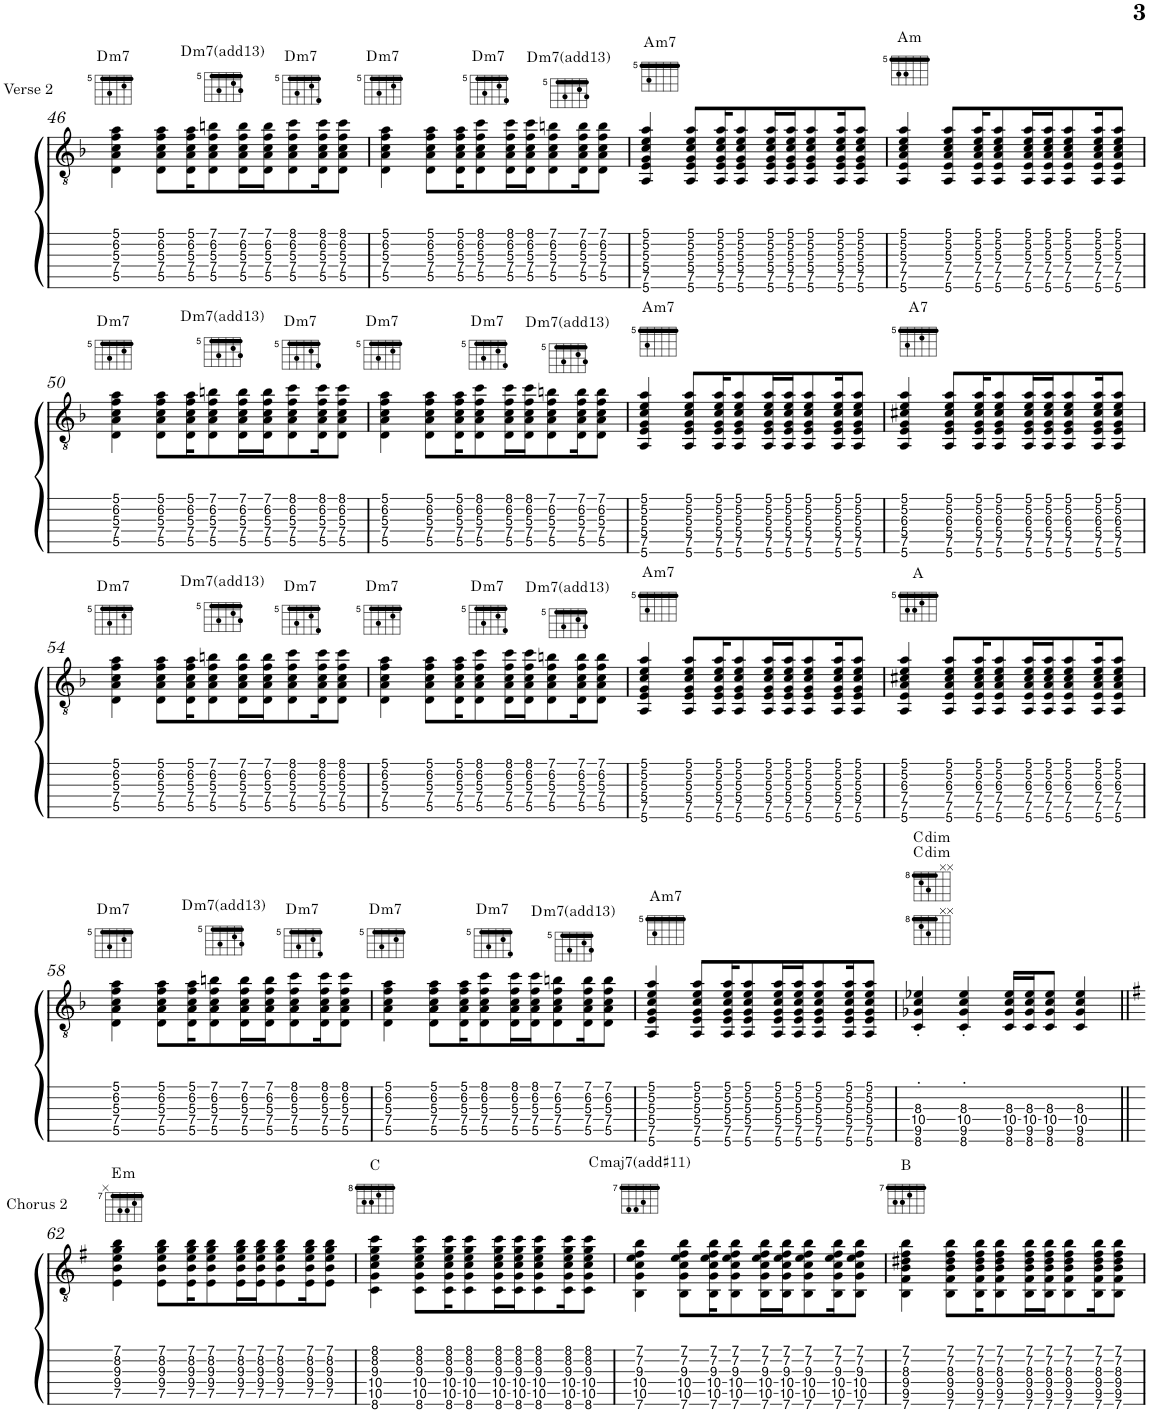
**kern	**kern	**harte
*part1	*part1	*part1
*staff2	*staff1	*
*I"Electric Guitar	*	*
*I'El. Guit.	*	*
!!LO:PB:g=z
*	*clefGv2	*
*k[b-]	*k[b-]	*
*M4/4	*M4/4	*
=46	=46	=46
!	!LO:TX:a:t=Verse 2	!LO:H:kt=m7
4D 4A 4c 4f 4a	4D\ 4A\ 4c\ 4f\ 4a\	D:min7
8D\ 8A\ 8c\ 8f\ 8a\L	8D\ 8A\ 8c\ 8f\ 8a\L	.
16D\ 16A\ 16c\ 16f\ 16a\K	16D\ 16A\ 16c\ 16f\ 16a\K	.
!	!	!LO:H:kt=m7
8D\ 8A\ 8c\ 8f\ 8bn\J	8D\ 8A\ 8c\ 8f\ 8bn\	D:min7(13)
16D\ 16A\ 16c\ 16f\ 16b\KL	16D\ 16A\ 16c\ 16f\ 16b\L	.
16D\ 16A\ 16c\ 16f\ 16b\K	16D\ 16A\ 16c\ 16f\ 16b\J	.
!	!	!LO:H:kt=m7
8D\ 8A\ 8c\ 8f\ 8cc\J	8D\ 8A\ 8c\ 8f\ 8cc\	D:min7
16D\ 16A\ 16c\ 16f\ 16cc\KL	16D\ 16A\ 16c\ 16f\ 16cc\K	.
8D\ 8A\ 8c\ 8f\ 8cc\J	8D\ 8A\ 8c\ 8f\ 8cc\J	.
=47	=47	=47
!	!	!LO:H:kt=m7
4D 4A 4c 4f 4a	4D\ 4A\ 4c\ 4f\ 4a\	D:min7
8D\ 8A\ 8c\ 8f\ 8a\L	8D\ 8A\ 8c\ 8f\ 8a\L	.
16D\ 16A\ 16c\ 16f\ 16a\K	16D\ 16A\ 16c\ 16f\ 16a\K	.
!	!	!LO:H:kt=m7
8D\ 8A\ 8c\ 8f\ 8cc\J	8D\ 8A\ 8c\ 8f\ 8cc\	D:min7
16D\ 16A\ 16c\ 16f\ 16cc\KL	16D\ 16A\ 16c\ 16f\ 16cc\L	.
16D\ 16A\ 16c\ 16f\ 16cc\K	16D\ 16A\ 16c\ 16f\ 16cc\J	.
!	!	!LO:H:kt=m7
8D\ 8A\ 8c\ 8f\ 8bn\J	8D\ 8A\ 8c\ 8f\ 8bn\	D:min7(13)
16D\ 16A\ 16c\ 16f\ 16b\KL	16D\ 16A\ 16c\ 16f\ 16b\K	.
8D\ 8A\ 8c\ 8f\ 8b\J	8D\ 8A\ 8c\ 8f\ 8b\J	.
=48	=48	=48
!	!	!LO:H:kt=m7
4AA 4E 4G 4c 4e 4a	4AA/ 4E/ 4G/ 4c/ 4e/ 4a/	A:min7
8AA\ 8E\ 8G\ 8c\ 8e\ 8a\L	8AA/ 8E/ 8G/ 8c/ 8e/ 8a/L	.
16AA\ 16E\ 16G\ 16c\ 16e\ 16a\K	16AA/ 16E/ 16G/ 16c/ 16e/ 16a/K	.
8AA\ 8E\ 8G\ 8c\ 8e\ 8a\J	8AA/ 8E/ 8G/ 8c/ 8e/ 8a/	.
16AA\ 16E\ 16G\ 16c\ 16e\ 16a\KL	16AA/ 16E/ 16G/ 16c/ 16e/ 16a/L	.
16AA\ 16E\ 16G\ 16c\ 16e\ 16a\K	16AA/ 16E/ 16G/ 16c/ 16e/ 16a/J	.
8AA\ 8E\ 8G\ 8c\ 8e\ 8a\J	8AA/ 8E/ 8G/ 8c/ 8e/ 8a/	.
16AA\ 16E\ 16G\ 16c\ 16e\ 16a\KL	16AA/ 16E/ 16G/ 16c/ 16e/ 16a/K	.
8AA\ 8E\ 8G\ 8c\ 8e\ 8a\J	8AA/ 8E/ 8G/ 8c/ 8e/ 8a/J	.
=49	=49	=49
!	!	!LO:H:kt=m
4AA 4E 4A 4c 4e 4a	4AA/ 4E/ 4A/ 4c/ 4e/ 4a/	A:min
8AA\ 8E\ 8A\ 8c\ 8e\ 8a\L	8AA/ 8E/ 8A/ 8c/ 8e/ 8a/L	.
16AA\ 16E\ 16A\ 16c\ 16e\ 16a\K	16AA/ 16E/ 16A/ 16c/ 16e/ 16a/K	.
8AA\ 8E\ 8A\ 8c\ 8e\ 8a\J	8AA/ 8E/ 8A/ 8c/ 8e/ 8a/	.
16AA\ 16E\ 16A\ 16c\ 16e\ 16a\KL	16AA/ 16E/ 16A/ 16c/ 16e/ 16a/L	.
16AA\ 16E\ 16A\ 16c\ 16e\ 16a\K	16AA/ 16E/ 16A/ 16c/ 16e/ 16a/J	.
8AA\ 8E\ 8A\ 8c\ 8e\ 8a\J	8AA/ 8E/ 8A/ 8c/ 8e/ 8a/	.
16AA\ 16E\ 16A\ 16c\ 16e\ 16a\KL	16AA/ 16E/ 16A/ 16c/ 16e/ 16a/K	.
8AA\ 8E\ 8A\ 8c\ 8e\ 8a\J	8AA/ 8E/ 8A/ 8c/ 8e/ 8a/J	.
!!LO:LB:g=z
=50	=50	=50
!	!	!LO:H:kt=m7
4D 4A 4c 4f 4a	4D\ 4A\ 4c\ 4f\ 4a\	D:min7
8D\ 8A\ 8c\ 8f\ 8a\L	8D\ 8A\ 8c\ 8f\ 8a\L	.
16D\ 16A\ 16c\ 16f\ 16a\K	16D\ 16A\ 16c\ 16f\ 16a\K	.
!	!	!LO:H:kt=m7
8D\ 8A\ 8c\ 8f\ 8bn\J	8D\ 8A\ 8c\ 8f\ 8bn\	D:min7(13)
16D\ 16A\ 16c\ 16f\ 16b\KL	16D\ 16A\ 16c\ 16f\ 16b\L	.
16D\ 16A\ 16c\ 16f\ 16b\K	16D\ 16A\ 16c\ 16f\ 16b\J	.
!	!	!LO:H:kt=m7
8D\ 8A\ 8c\ 8f\ 8cc\J	8D\ 8A\ 8c\ 8f\ 8cc\	D:min7
16D\ 16A\ 16c\ 16f\ 16cc\KL	16D\ 16A\ 16c\ 16f\ 16cc\K	.
8D\ 8A\ 8c\ 8f\ 8cc\J	8D\ 8A\ 8c\ 8f\ 8cc\J	.
=51	=51	=51
!	!	!LO:H:kt=m7
4D 4A 4c 4f 4a	4D\ 4A\ 4c\ 4f\ 4a\	D:min7
8D\ 8A\ 8c\ 8f\ 8a\L	8D\ 8A\ 8c\ 8f\ 8a\L	.
16D\ 16A\ 16c\ 16f\ 16a\K	16D\ 16A\ 16c\ 16f\ 16a\K	.
!	!	!LO:H:kt=m7
8D\ 8A\ 8c\ 8f\ 8cc\J	8D\ 8A\ 8c\ 8f\ 8cc\	D:min7
16D\ 16A\ 16c\ 16f\ 16cc\KL	16D\ 16A\ 16c\ 16f\ 16cc\L	.
16D\ 16A\ 16c\ 16f\ 16cc\K	16D\ 16A\ 16c\ 16f\ 16cc\J	.
!	!	!LO:H:kt=m7
8D\ 8A\ 8c\ 8f\ 8bn\J	8D\ 8A\ 8c\ 8f\ 8bn\	D:min7(13)
16D\ 16A\ 16c\ 16f\ 16b\KL	16D\ 16A\ 16c\ 16f\ 16b\K	.
8D\ 8A\ 8c\ 8f\ 8b\J	8D\ 8A\ 8c\ 8f\ 8b\J	.
=52	=52	=52
!	!	!LO:H:kt=m7
4AA 4E 4G 4c 4e 4a	4AA/ 4E/ 4G/ 4c/ 4e/ 4a/	A:min7
8AA\ 8E\ 8G\ 8c\ 8e\ 8a\L	8AA/ 8E/ 8G/ 8c/ 8e/ 8a/L	.
16AA\ 16E\ 16G\ 16c\ 16e\ 16a\K	16AA/ 16E/ 16G/ 16c/ 16e/ 16a/K	.
8AA\ 8E\ 8G\ 8c\ 8e\ 8a\J	8AA/ 8E/ 8G/ 8c/ 8e/ 8a/	.
16AA\ 16E\ 16G\ 16c\ 16e\ 16a\KL	16AA/ 16E/ 16G/ 16c/ 16e/ 16a/L	.
16AA\ 16E\ 16G\ 16c\ 16e\ 16a\K	16AA/ 16E/ 16G/ 16c/ 16e/ 16a/J	.
8AA\ 8E\ 8G\ 8c\ 8e\ 8a\J	8AA/ 8E/ 8G/ 8c/ 8e/ 8a/	.
16AA\ 16E\ 16G\ 16c\ 16e\ 16a\KL	16AA/ 16E/ 16G/ 16c/ 16e/ 16a/K	.
8AA\ 8E\ 8G\ 8c\ 8e\ 8a\J	8AA/ 8E/ 8G/ 8c/ 8e/ 8a/J	.
=53	=53	=53
!	!	!LO:H:kt=7
4AA 4E 4G 4c#X 4e 4a	4AA/ 4E/ 4G/ 4c#X/ 4e/ 4a/	A:7
8AA\ 8E\ 8G\ 8c#\ 8e\ 8a\L	8AA/ 8E/ 8G/ 8c#/ 8e/ 8a/L	.
16AA\ 16E\ 16G\ 16c#\ 16e\ 16a\K	16AA/ 16E/ 16G/ 16c#/ 16e/ 16a/K	.
8AA\ 8E\ 8G\ 8c#\ 8e\ 8a\J	8AA/ 8E/ 8G/ 8c#/ 8e/ 8a/	.
16AA\ 16E\ 16G\ 16c#\ 16e\ 16a\KL	16AA/ 16E/ 16G/ 16c#/ 16e/ 16a/L	.
16AA\ 16E\ 16G\ 16c#\ 16e\ 16a\K	16AA/ 16E/ 16G/ 16c#/ 16e/ 16a/J	.
8AA\ 8E\ 8G\ 8c#\ 8e\ 8a\J	8AA/ 8E/ 8G/ 8c#/ 8e/ 8a/	.
16AA\ 16E\ 16G\ 16c#\ 16e\ 16a\KL	16AA/ 16E/ 16G/ 16c#/ 16e/ 16a/K	.
8AA\ 8E\ 8G\ 8c#\ 8e\ 8a\J	8AA/ 8E/ 8G/ 8c#/ 8e/ 8a/J	.
!!LO:LB:g=z
=54	=54	=54
!	!	!LO:H:kt=m7
4D 4A 4c 4f 4a	4D\ 4A\ 4c\ 4f\ 4a\	D:min7
8D\ 8A\ 8c\ 8f\ 8a\L	8D\ 8A\ 8c\ 8f\ 8a\L	.
16D\ 16A\ 16c\ 16f\ 16a\K	16D\ 16A\ 16c\ 16f\ 16a\K	.
!	!	!LO:H:kt=m7
8D\ 8A\ 8c\ 8f\ 8bn\J	8D\ 8A\ 8c\ 8f\ 8bn\	D:min7(13)
16D\ 16A\ 16c\ 16f\ 16b\KL	16D\ 16A\ 16c\ 16f\ 16b\L	.
16D\ 16A\ 16c\ 16f\ 16b\K	16D\ 16A\ 16c\ 16f\ 16b\J	.
!	!	!LO:H:kt=m7
8D\ 8A\ 8c\ 8f\ 8cc\J	8D\ 8A\ 8c\ 8f\ 8cc\	D:min7
16D\ 16A\ 16c\ 16f\ 16cc\KL	16D\ 16A\ 16c\ 16f\ 16cc\K	.
8D\ 8A\ 8c\ 8f\ 8cc\J	8D\ 8A\ 8c\ 8f\ 8cc\J	.
=55	=55	=55
!	!	!LO:H:kt=m7
4D 4A 4c 4f 4a	4D\ 4A\ 4c\ 4f\ 4a\	D:min7
8D\ 8A\ 8c\ 8f\ 8a\L	8D\ 8A\ 8c\ 8f\ 8a\L	.
16D\ 16A\ 16c\ 16f\ 16a\K	16D\ 16A\ 16c\ 16f\ 16a\K	.
!	!	!LO:H:kt=m7
8D\ 8A\ 8c\ 8f\ 8cc\J	8D\ 8A\ 8c\ 8f\ 8cc\	D:min7
16D\ 16A\ 16c\ 16f\ 16cc\KL	16D\ 16A\ 16c\ 16f\ 16cc\L	.
16D\ 16A\ 16c\ 16f\ 16cc\K	16D\ 16A\ 16c\ 16f\ 16cc\J	.
!	!	!LO:H:kt=m7
8D\ 8A\ 8c\ 8f\ 8bn\J	8D\ 8A\ 8c\ 8f\ 8bn\	D:min7(13)
16D\ 16A\ 16c\ 16f\ 16b\KL	16D\ 16A\ 16c\ 16f\ 16b\K	.
8D\ 8A\ 8c\ 8f\ 8b\J	8D\ 8A\ 8c\ 8f\ 8b\J	.
=56	=56	=56
!	!	!LO:H:kt=m7
4AA 4E 4G 4c 4e 4a	4AA/ 4E/ 4G/ 4c/ 4e/ 4a/	A:min7
8AA\ 8E\ 8G\ 8c\ 8e\ 8a\L	8AA/ 8E/ 8G/ 8c/ 8e/ 8a/L	.
16AA\ 16E\ 16G\ 16c\ 16e\ 16a\K	16AA/ 16E/ 16G/ 16c/ 16e/ 16a/K	.
8AA\ 8E\ 8G\ 8c\ 8e\ 8a\J	8AA/ 8E/ 8G/ 8c/ 8e/ 8a/	.
16AA\ 16E\ 16G\ 16c\ 16e\ 16a\KL	16AA/ 16E/ 16G/ 16c/ 16e/ 16a/L	.
16AA\ 16E\ 16G\ 16c\ 16e\ 16a\K	16AA/ 16E/ 16G/ 16c/ 16e/ 16a/J	.
8AA\ 8E\ 8G\ 8c\ 8e\ 8a\J	8AA/ 8E/ 8G/ 8c/ 8e/ 8a/	.
16AA\ 16E\ 16G\ 16c\ 16e\ 16a\KL	16AA/ 16E/ 16G/ 16c/ 16e/ 16a/K	.
8AA\ 8E\ 8G\ 8c\ 8e\ 8a\J	8AA/ 8E/ 8G/ 8c/ 8e/ 8a/J	.
=57	=57	=57
4AA 4E 4A 4c#X 4e 4a	4AA/ 4E/ 4A/ 4c#X/ 4e/ 4a/	A:maj
8AA\ 8E\ 8A\ 8c#\ 8e\ 8a\L	8AA/ 8E/ 8A/ 8c#/ 8e/ 8a/L	.
16AA\ 16E\ 16A\ 16c#\ 16e\ 16a\K	16AA/ 16E/ 16A/ 16c#/ 16e/ 16a/K	.
8AA\ 8E\ 8A\ 8c#\ 8e\ 8a\J	8AA/ 8E/ 8A/ 8c#/ 8e/ 8a/	.
16AA\ 16E\ 16A\ 16c#\ 16e\ 16a\KL	16AA/ 16E/ 16A/ 16c#/ 16e/ 16a/L	.
16AA\ 16E\ 16A\ 16c#\ 16e\ 16a\K	16AA/ 16E/ 16A/ 16c#/ 16e/ 16a/J	.
8AA\ 8E\ 8A\ 8c#\ 8e\ 8a\J	8AA/ 8E/ 8A/ 8c#/ 8e/ 8a/	.
16AA\ 16E\ 16A\ 16c#\ 16e\ 16a\KL	16AA/ 16E/ 16A/ 16c#/ 16e/ 16a/K	.
8AA\ 8E\ 8A\ 8c#\ 8e\ 8a\J	8AA/ 8E/ 8A/ 8c#/ 8e/ 8a/J	.
!!LO:LB:g=z
=58	=58	=58
!	!	!LO:H:kt=m7
4D 4A 4c 4f 4a	4D\ 4A\ 4c\ 4f\ 4a\	D:min7
8D\ 8A\ 8c\ 8f\ 8a\L	8D\ 8A\ 8c\ 8f\ 8a\L	.
16D\ 16A\ 16c\ 16f\ 16a\K	16D\ 16A\ 16c\ 16f\ 16a\K	.
!	!	!LO:H:kt=m7
8D\ 8A\ 8c\ 8f\ 8bn\J	8D\ 8A\ 8c\ 8f\ 8bn\	D:min7(13)
16D\ 16A\ 16c\ 16f\ 16b\KL	16D\ 16A\ 16c\ 16f\ 16b\L	.
16D\ 16A\ 16c\ 16f\ 16b\K	16D\ 16A\ 16c\ 16f\ 16b\J	.
!	!	!LO:H:kt=m7
8D\ 8A\ 8c\ 8f\ 8cc\J	8D\ 8A\ 8c\ 8f\ 8cc\	D:min7
16D\ 16A\ 16c\ 16f\ 16cc\KL	16D\ 16A\ 16c\ 16f\ 16cc\K	.
8D\ 8A\ 8c\ 8f\ 8cc\J	8D\ 8A\ 8c\ 8f\ 8cc\J	.
=59	=59	=59
!	!	!LO:H:kt=m7
4D 4A 4c 4f 4a	4D\ 4A\ 4c\ 4f\ 4a\	D:min7
8D\ 8A\ 8c\ 8f\ 8a\L	8D\ 8A\ 8c\ 8f\ 8a\L	.
16D\ 16A\ 16c\ 16f\ 16a\K	16D\ 16A\ 16c\ 16f\ 16a\K	.
!	!	!LO:H:kt=m7
8D\ 8A\ 8c\ 8f\ 8cc\J	8D\ 8A\ 8c\ 8f\ 8cc\	D:min7
16D\ 16A\ 16c\ 16f\ 16cc\KL	16D\ 16A\ 16c\ 16f\ 16cc\L	.
16D\ 16A\ 16c\ 16f\ 16cc\K	16D\ 16A\ 16c\ 16f\ 16cc\J	.
!	!	!LO:H:kt=m7
8D\ 8A\ 8c\ 8f\ 8bn\J	8D\ 8A\ 8c\ 8f\ 8bn\	D:min7(13)
16D\ 16A\ 16c\ 16f\ 16b\KL	16D\ 16A\ 16c\ 16f\ 16b\K	.
8D\ 8A\ 8c\ 8f\ 8b\J	8D\ 8A\ 8c\ 8f\ 8b\J	.
=60	=60	=60
!	!	!LO:H:kt=m7
4AA 4E 4G 4c 4e 4a	4AA/ 4E/ 4G/ 4c/ 4e/ 4a/	A:min7
8AA\ 8E\ 8G\ 8c\ 8e\ 8a\L	8AA/ 8E/ 8G/ 8c/ 8e/ 8a/L	.
16AA\ 16E\ 16G\ 16c\ 16e\ 16a\K	16AA/ 16E/ 16G/ 16c/ 16e/ 16a/K	.
8AA\ 8E\ 8G\ 8c\ 8e\ 8a\J	8AA/ 8E/ 8G/ 8c/ 8e/ 8a/	.
16AA\ 16E\ 16G\ 16c\ 16e\ 16a\KL	16AA/ 16E/ 16G/ 16c/ 16e/ 16a/L	.
16AA\ 16E\ 16G\ 16c\ 16e\ 16a\K	16AA/ 16E/ 16G/ 16c/ 16e/ 16a/J	.
8AA\ 8E\ 8G\ 8c\ 8e\ 8a\J	8AA/ 8E/ 8G/ 8c/ 8e/ 8a/	.
16AA\ 16E\ 16G\ 16c\ 16e\ 16a\KL	16AA/ 16E/ 16G/ 16c/ 16e/ 16a/K	.
8AA\ 8E\ 8G\ 8c\ 8e\ 8a\J	8AA/ 8E/ 8G/ 8c/ 8e/ 8a/J	.
=61	=61	=61
!	!	!LO:H:n=1:kt=dim
!	!	!LO:H:n=2:kt=dim
4C' 4G-X' 4c' 4e-X'	4C/' 4G-X/' 4c/' 4e-X/'	C:dim C:dim
4C' 4G-' 4c' 4e-'	4C/' 4G-/' 4c/' 4e-/'	.
16C\ 16G-\ 16c\ 16e-\LL	16C/ 16G-/ 16c/ 16e-/LL	.
16C\ 16G-\ 16c\ 16e-\J	16C/ 16G-/ 16c/ 16e-/J	.
8C\ 8G-\ 8c\ 8e-\J	8C/ 8G-/ 8c/ 8e-/J	.
4C 4G- 4c 4e-	4C/ 4G-/ 4c/ 4e-/	.
!!LO:LB:g=z
=62||	=62||	=62||
*k[f#]	*k[f#]	*
!	!LO:TX:a:t=Chorus 2	!LO:H:kt=m
4E 4B 4e 4g 4b	4E\ 4B\ 4e\ 4g\ 4b\	E:min
8E\ 8B\ 8e\ 8g\ 8b\L	8E\ 8B\ 8e\ 8g\ 8b\L	.
16E\ 16B\ 16e\ 16g\ 16b\K	16E\ 16B\ 16e\ 16g\ 16b\K	.
8E\ 8B\ 8e\ 8g\ 8b\J	8E\ 8B\ 8e\ 8g\ 8b\	.
16E\ 16B\ 16e\ 16g\ 16b\KL	16E\ 16B\ 16e\ 16g\ 16b\L	.
16E\ 16B\ 16e\ 16g\ 16b\K	16E\ 16B\ 16e\ 16g\ 16b\J	.
8E\ 8B\ 8e\ 8g\ 8b\J	8E\ 8B\ 8e\ 8g\ 8b\	.
16E\ 16B\ 16e\ 16g\ 16b\KL	16E\ 16B\ 16e\ 16g\ 16b\K	.
8E\ 8B\ 8e\ 8g\ 8b\J	8E\ 8B\ 8e\ 8g\ 8b\J	.
=63	=63	=63
4C 4G 4c 4e 4g 4cc	4C\ 4G\ 4c\ 4e\ 4g\ 4cc\	C:maj
8C\ 8G\ 8c\ 8e\ 8g\ 8cc\L	8C\ 8G\ 8c\ 8e\ 8g\ 8cc\L	.
16C\ 16G\ 16c\ 16e\ 16g\ 16cc\K	16C\ 16G\ 16c\ 16e\ 16g\ 16cc\K	.
8C\ 8G\ 8c\ 8e\ 8g\ 8cc\J	8C\ 8G\ 8c\ 8e\ 8g\ 8cc\	.
16C\ 16G\ 16c\ 16e\ 16g\ 16cc\KL	16C\ 16G\ 16c\ 16e\ 16g\ 16cc\L	.
16C\ 16G\ 16c\ 16e\ 16g\ 16cc\K	16C\ 16G\ 16c\ 16e\ 16g\ 16cc\J	.
8C\ 8G\ 8c\ 8e\ 8g\ 8cc\J	8C\ 8G\ 8c\ 8e\ 8g\ 8cc\	.
16C\ 16G\ 16c\ 16e\ 16g\ 16cc\KL	16C\ 16G\ 16c\ 16e\ 16g\ 16cc\K	.
8C\ 8G\ 8c\ 8e\ 8g\ 8cc\J	8C\ 8G\ 8c\ 8e\ 8g\ 8cc\J	.
=64	=64	=64
!	!	!LO:H:kt=maj7
4BB 4G 4c 4e 4f# 4b	4BB\ 4G\ 4c\ 4e\ 4f#\ 4b\	C:maj7(#11)
8BB\ 8G\ 8c\ 8e\ 8f#\ 8b\L	8BB\ 8G\ 8c\ 8e\ 8f#\ 8b\L	.
16BB\ 16G\ 16c\ 16e\ 16f#\ 16b\K	16BB\ 16G\ 16c\ 16e\ 16f#\ 16b\K	.
8BB\ 8G\ 8c\ 8e\ 8f#\ 8b\J	8BB\ 8G\ 8c\ 8e\ 8f#\ 8b\	.
16BB\ 16G\ 16c\ 16e\ 16f#\ 16b\KL	16BB\ 16G\ 16c\ 16e\ 16f#\ 16b\L	.
16BB\ 16G\ 16c\ 16e\ 16f#\ 16b\K	16BB\ 16G\ 16c\ 16e\ 16f#\ 16b\J	.
8BB\ 8G\ 8c\ 8e\ 8f#\ 8b\J	8BB\ 8G\ 8c\ 8e\ 8f#\ 8b\	.
16BB\ 16G\ 16c\ 16e\ 16f#\ 16b\KL	16BB\ 16G\ 16c\ 16e\ 16f#\ 16b\K	.
8BB\ 8G\ 8c\ 8e\ 8f#\ 8b\J	8BB\ 8G\ 8c\ 8e\ 8f#\ 8b\J	.
=65	=65	=65
4BB 4F# 4B 4d# 4f# 4b	4BB\ 4F#\ 4B\ 4d#X\ 4f#\ 4b\	B:maj
8BB\ 8F#\ 8B\ 8d#\ 8f#\ 8b\L	8BB\ 8F#\ 8B\ 8d#\ 8f#\ 8b\L	.
16BB\ 16F#\ 16B\ 16d#\ 16f#\ 16b\K	16BB\ 16F#\ 16B\ 16d#\ 16f#\ 16b\K	.
8BB\ 8F#\ 8B\ 8d#\ 8f#\ 8b\J	8BB\ 8F#\ 8B\ 8d#\ 8f#\ 8b\	.
16BB\ 16F#\ 16B\ 16d#\ 16f#\ 16b\KL	16BB\ 16F#\ 16B\ 16d#\ 16f#\ 16b\L	.
16BB\ 16F#\ 16B\ 16d#\ 16f#\ 16b\K	16BB\ 16F#\ 16B\ 16d#\ 16f#\ 16b\J	.
8BB\ 8F#\ 8B\ 8d#\ 8f#\ 8b\J	8BB\ 8F#\ 8B\ 8d#\ 8f#\ 8b\	.
16BB\ 16F#\ 16B\ 16d#\ 16f#\ 16b\KL	16BB\ 16F#\ 16B\ 16d#\ 16f#\ 16b\K	.
8BB\ 8F#\ 8B\ 8d#\ 8f#\ 8b\J	8BB\ 8F#\ 8B\ 8d#\ 8f#\ 8b\J	.
=	=	=
*-	*-	*-
